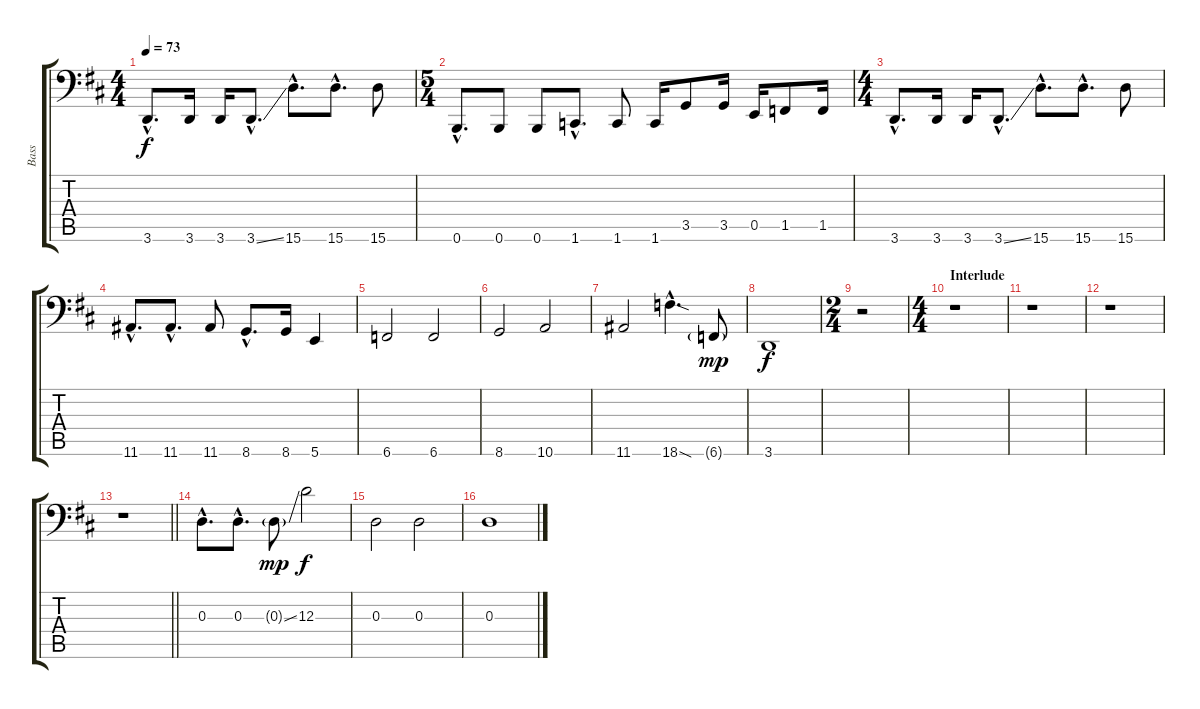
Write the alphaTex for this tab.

\track ("Bass" "Bass") {instrument electricbassfinger}
\staff {score tabs}
\tuning (C3 G2 D2 A1 E1 B0) {hide}
\ts (4 4)
\tempo 73
\clef f4
\ks d
3.6{hac}.8{d dy f} 3.6.16 3.6.16 3.6{ss hac}.8{d} 15.6{hac}.8{d} 15.6{hac}.8{d} 15.6.8 |
\ts (5 4)
0.6{hac}.8{d} 0.6.8 0.6.8 1.6{hac}.8{d} 1.6.8 1.6.16 3.5.8 3.5.16 0.5.16 1.5.8 1.5.16 |
\ts (4 4)
3.6{hac}.8{d} 3.6.16 3.6.16 3.6{ss hac}.8{d} 15.6{hac}.8{d} 15.6{hac}.8{d} 15.6.8 |
11.6{hac}.8{d} 11.6{hac}.8{d} 11.6.8 8.6{hac}.8{d} 8.6.16 5.6.4 |
6.6.2 6.6.2 |
8.6.2 10.6.2 |
11.6.2 18.6{sod hac}.4{d} 6.6{g}.8{dy mp} |
3.6.1{dy f} |
\ts (2 4)
r.2 |
\ts (4 4)
\section ("" "Interlude")
r.1 |
r.1 |
r.1 |
\barLineRight lightlight
r.1 |
0.3{hac}.8{d volume 9} 0.3{hac}.8{d} 0.3{ss g}.8{dy mp} 12.3.2{dy f} |
0.3.2 0.3.2 |
0.3.1
